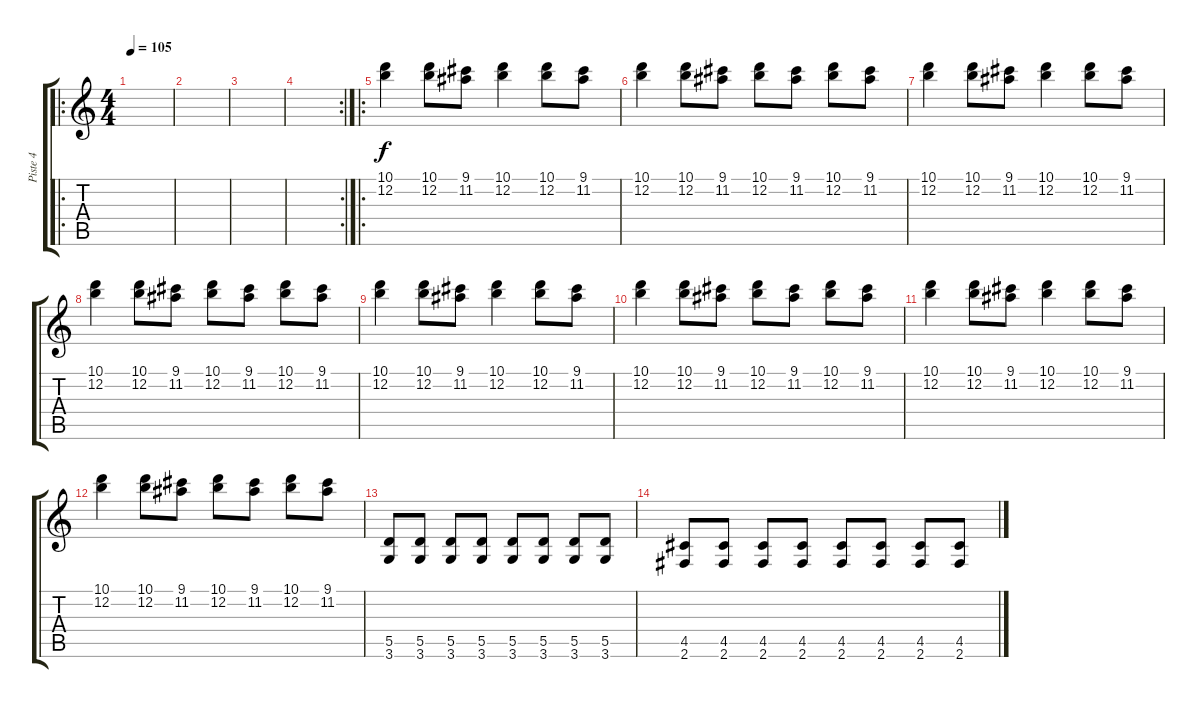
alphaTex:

\track ("Piste 4" "Piste 4") {instrument acousticguitarsteel}
\staff {score tabs}
\tuning (E4 B3 G3 D3 A2 E2) {hide}
\ro
\ts (4 4)
\tempo 105
\clef g2
\ks c
|
|
|
\rc 2
|
\ro
(10.1 12.2).4 (10.1 12.2).8 (9.1 11.2).8 (10.1 12.2).4 (10.1 12.2).8 (9.1 11.2).8 |
(10.1 12.2).4 (10.1 12.2).8 (9.1 11.2).8 (10.1 12.2).8 (9.1 11.2).8 (10.1 12.2).8 (9.1 11.2).8 |
(10.1 12.2).4 (10.1 12.2).8 (9.1 11.2).8 (10.1 12.2).4 (10.1 12.2).8 (9.1 11.2).8 |
(10.1 12.2).4 (10.1 12.2).8 (9.1 11.2).8 (10.1 12.2).8 (9.1 11.2).8 (10.1 12.2).8 (9.1 11.2).8 |
(10.1 12.2).4 (10.1 12.2).8 (9.1 11.2).8 (10.1 12.2).4 (10.1 12.2).8 (9.1 11.2).8 |
(10.1 12.2).4 (10.1 12.2).8 (9.1 11.2).8 (10.1 12.2).8 (9.1 11.2).8 (10.1 12.2).8 (9.1 11.2).8 |
(10.1 12.2).4 (10.1 12.2).8 (9.1 11.2).8 (10.1 12.2).4 (10.1 12.2).8 (9.1 11.2).8 |
(10.1 12.2).4 (10.1 12.2).8 (9.1 11.2).8 (10.1 12.2).8 (9.1 11.2).8 (10.1 12.2).8 (9.1 11.2).8 |
(5.5 3.6).8 (5.5 3.6).8 (5.5 3.6).8 (5.5 3.6).8 (5.5 3.6).8 (5.5 3.6).8 (5.5 3.6).8 (5.5 3.6).8 |
(4.5 2.6).8 (4.5 2.6).8 (4.5 2.6).8 (4.5 2.6).8 (4.5 2.6).8 (4.5 2.6).8 (4.5 2.6).8 (4.5 2.6).8
